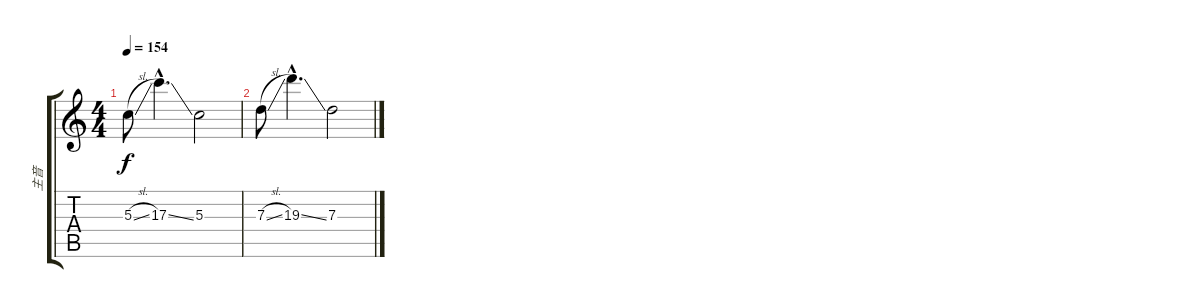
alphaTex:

\track ("主音" "主音") {instrument distortionguitar}
\staff {score tabs}
\tuning (E4 B3 G3 D3 A2 E2) {hide}
\ts (4 4)
\tempo 154
\clef g2
\ks c
5.3{sl}.8{dy f} 17.3{ss hac}.4{d} 5.3.2 |
7.3{sl}.8 19.3{ss hac}.4{d} 7.3.2
